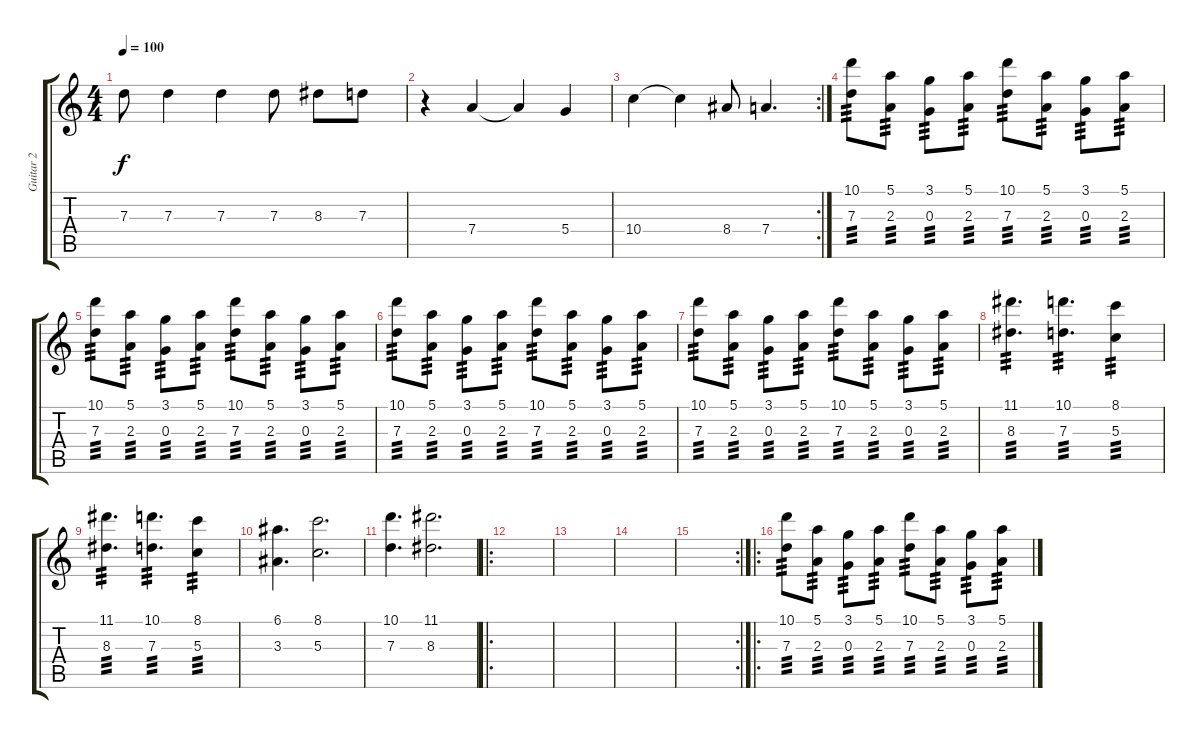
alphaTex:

\track ("Guitar 2" "Guitar 2") {instrument overdrivenguitar}
\staff {score tabs}
\tuning (E4 B3 G3 D3 A2 D2) {hide}
\ts (4 4)
\tempo 100
\clef g2
\ks c
7.3{t}.8{dy f} 7.3.4 7.3.4 7.3.8 8.3.8 7.3.8 |
r.4 7.4.4 7.4{t}.4 5.4.4 |
\rc 2
10.4.4 10.4{t}.4 8.4.8 7.4.4{d} |
(10.1 7.3).8{tp 3 instrument distortionguitar} (5.1 2.3).8{tp 3} (3.1 0.3).8{tp 3} (5.1 2.3).8{tp 3} (10.1 7.3).8{tp 3} (5.1 2.3).8{tp 3} (3.1 0.3).8{tp 3} (5.1 2.3).8{tp 3} |
(10.1 7.3).8{tp 3} (5.1 2.3).8{tp 3} (3.1 0.3).8{tp 3} (5.1 2.3).8{tp 3} (10.1 7.3).8{tp 3} (5.1 2.3).8{tp 3} (3.1 0.3).8{tp 3} (5.1 2.3).8{tp 3} |
(10.1 7.3).8{tp 3} (5.1 2.3).8{tp 3} (3.1 0.3).8{tp 3} (5.1 2.3).8{tp 3} (10.1 7.3).8{tp 3} (5.1 2.3).8{tp 3} (3.1 0.3).8{tp 3} (5.1 2.3).8{tp 3} |
(10.1 7.3).8{tp 3} (5.1 2.3).8{tp 3} (3.1 0.3).8{tp 3} (5.1 2.3).8{tp 3} (10.1 7.3).8{tp 3} (5.1 2.3).8{tp 3} (3.1 0.3).8{tp 3} (5.1 2.3).8{tp 3} |
(11.1 8.3).4{d tp 3} (10.1 7.3).4{d tp 3} (8.1 5.3).4{tp 3} |
(11.1 8.3).4{d tp 3} (10.1 7.3).4{d tp 3} (8.1 5.3).4{tp 3} |
(6.1 3.3).4{d} (8.1 5.3).2{d} |
(10.1 7.3).4{d} (11.1 8.3).2{d} |
\ro
|
|
|
\rc 2
|
\ro
(10.1 7.3).8{tp 3 instrument distortionguitar} (5.1 2.3).8{tp 3} (3.1 0.3).8{tp 3} (5.1 2.3).8{tp 3} (10.1 7.3).8{tp 3} (5.1 2.3).8{tp 3} (3.1 0.3).8{tp 3} (5.1 2.3).8{tp 3}
